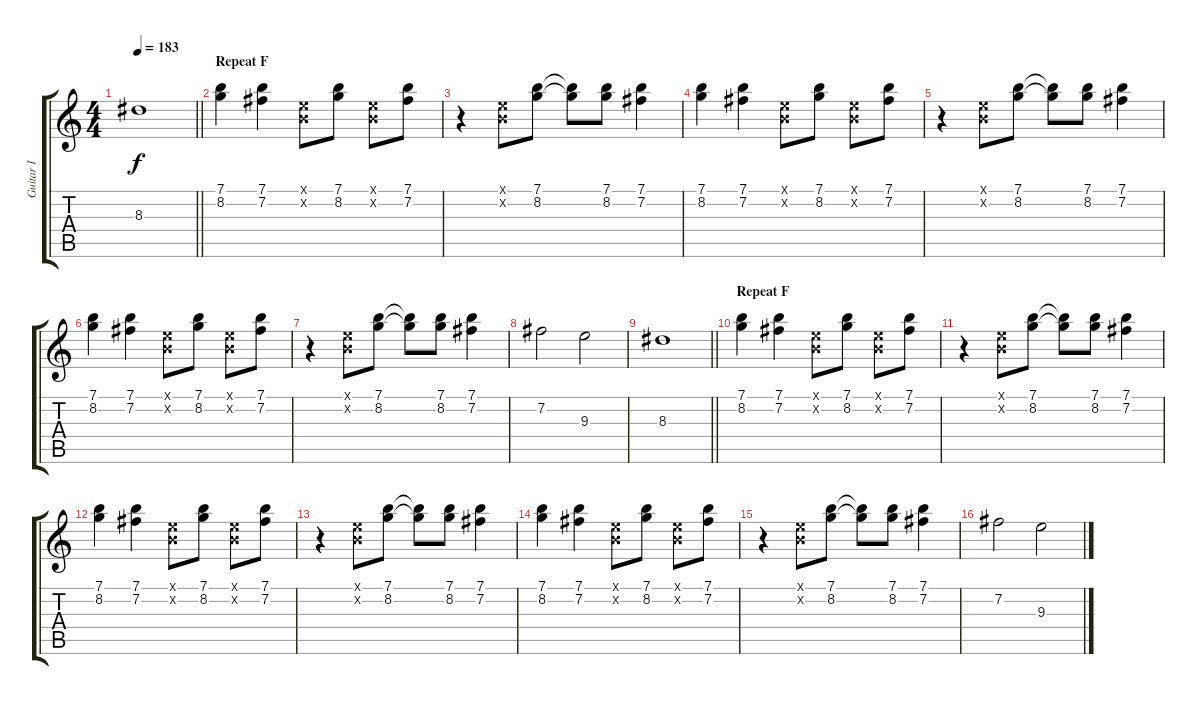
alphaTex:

\track ("Guitar I" "Guitar I") {instrument distortionguitar}
\staff {score tabs}
\tuning (E4 B3 G3 D3 A2 E2) {hide}
\ts (4 4)
\tempo 183
\clef g2
\barLineRight lightlight
\ks c
8.3.1{dy f} |
\section ("" "Repeat F")
(7.1 8.2).4 (7.1 7.2).4 (0.1{x} 0.2{x}).8 (7.1 8.2).8 (0.1{x} 0.2{x}).8 (7.1 7.2).8 |
r.4 (0.1{x} 0.2{x}).8 (7.1 8.2).8 (7.1{t} 8.2{t}).8 (7.1 8.2).8 (7.1 7.2).4 |
(7.1 8.2).4 (7.1 7.2).4 (0.1{x} 0.2{x}).8 (7.1 8.2).8 (0.1{x} 0.2{x}).8 (7.1 7.2).8 |
r.4 (0.1{x} 0.2{x}).8 (7.1 8.2).8 (7.1{t} 8.2{t}).8 (7.1 8.2).8 (7.1 7.2).4 |
(7.1 8.2).4 (7.1 7.2).4 (0.1{x} 0.2{x}).8 (7.1 8.2).8 (0.1{x} 0.2{x}).8 (7.1 7.2).8 |
r.4 (0.1{x} 0.2{x}).8 (7.1 8.2).8 (7.1{t} 8.2{t}).8 (7.1 8.2).8 (7.1 7.2).4 |
7.2.2 9.3.2 |
\barLineRight lightlight
8.3.1 |
\section ("" "Repeat F")
(7.1 8.2).4 (7.1 7.2).4 (0.1{x} 0.2{x}).8 (7.1 8.2).8 (0.1{x} 0.2{x}).8 (7.1 7.2).8 |
r.4 (0.1{x} 0.2{x}).8 (7.1 8.2).8 (7.1{t} 8.2{t}).8 (7.1 8.2).8 (7.1 7.2).4 |
(7.1 8.2).4 (7.1 7.2).4 (0.1{x} 0.2{x}).8 (7.1 8.2).8 (0.1{x} 0.2{x}).8 (7.1 7.2).8 |
r.4 (0.1{x} 0.2{x}).8 (7.1 8.2).8 (7.1{t} 8.2{t}).8 (7.1 8.2).8 (7.1 7.2).4 |
(7.1 8.2).4 (7.1 7.2).4 (0.1{x} 0.2{x}).8 (7.1 8.2).8 (0.1{x} 0.2{x}).8 (7.1 7.2).8 |
r.4 (0.1{x} 0.2{x}).8 (7.1 8.2).8 (7.1{t} 8.2{t}).8 (7.1 8.2).8 (7.1 7.2).4 |
7.2.2 9.3.2
